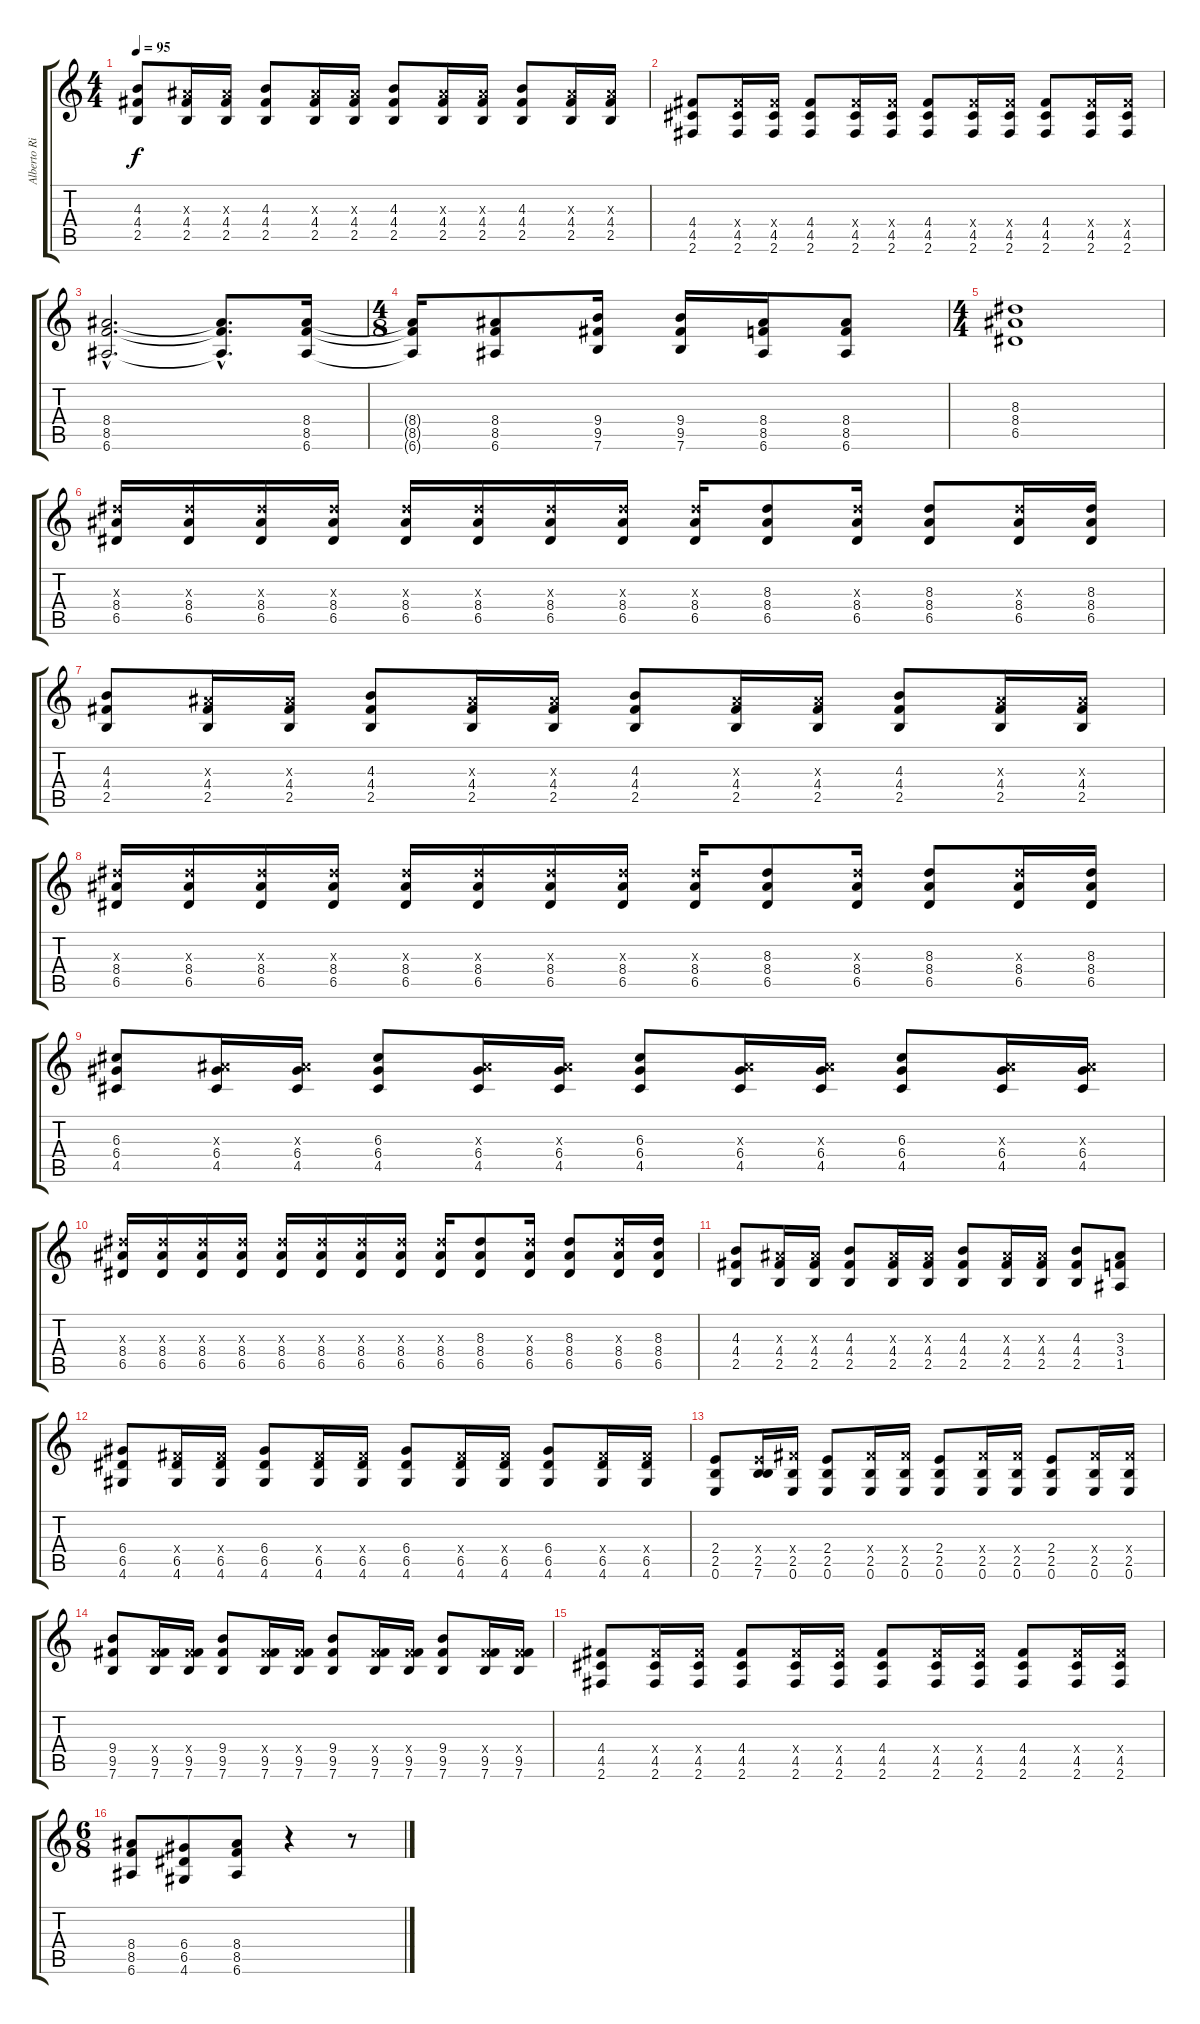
\track ("Alberto Rionda (Guitarra)" "Alberto Ri") {instrument distortionguitar}
\staff {score tabs}
\tuning (E4 B3 G3 D3 A2 E2) {hide}
\ts (4 4)
\tempo 95
\clef g2
\ks c
(4.3 4.4 2.5).8{dy f} (3.3{x} 4.4 2.5).16 (3.3{x} 4.4 2.5).16 (4.3 4.4 2.5).8 (3.3{x} 4.4 2.5).16 (3.3{x} 4.4 2.5).16 (4.3 4.4 2.5).8 (3.3{x} 4.4 2.5).16 (3.3{x} 4.4 2.5).16 (4.3 4.4 2.5).8 (3.3{x} 4.4 2.5).16 (3.3{x} 4.4 2.5).16 |
(4.4 4.5 2.6).8 (4.4{x} 4.5 2.6).16 (4.4{x} 4.5 2.6).16 (4.4 4.5 2.6).8 (4.4{x} 4.5 2.6).16 (4.4{x} 4.5 2.6).16 (4.4 4.5 2.6).8 (4.4{x} 4.5 2.6).16 (4.4{x} 4.5 2.6).16 (4.4 4.5 2.6).8 (4.4{x} 4.5 2.6).16 (4.4{x} 4.5 2.6).16 |
(8.4{hac} 8.5{hac} 6.6{hac}).2{d} (8.4{hac t} 8.5{hac t} 6.6{hac t}).8{d} (8.4 8.5 6.6).16 |
\ts (4 8)
(8.4{t} 8.5{t} 6.6{t}).16 (8.4 8.5 6.6).8 (9.4 9.5 7.6).16 (9.4 9.5 7.6).16 (8.4 8.5 6.6).16 (8.4 8.5 6.6).8 |
\ts (4 4)
(8.3 8.4 6.5).1 |
(8.3{x} 8.4 6.5).16 (8.3{x} 8.4 6.5).16 (8.3{x} 8.4 6.5).16 (8.3{x} 8.4 6.5).16 (8.3{x} 8.4 6.5).16 (8.3{x} 8.4 6.5).16 (8.3{x} 8.4 6.5).16 (8.3{x} 8.4 6.5).16 (8.3{x} 8.4 6.5).16 (8.3 8.4 6.5).8 (8.3{x} 8.4 6.5).16 (8.3 8.4 6.5).8 (8.3{x} 8.4 6.5).16 (8.3 8.4 6.5).16 |
(4.3 4.4 2.5).8 (3.3{x} 4.4 2.5).16 (3.3{x} 4.4 2.5).16 (4.3 4.4 2.5).8 (3.3{x} 4.4 2.5).16 (3.3{x} 4.4 2.5).16 (4.3 4.4 2.5).8 (3.3{x} 4.4 2.5).16 (3.3{x} 4.4 2.5).16 (4.3 4.4 2.5).8 (3.3{x} 4.4 2.5).16 (3.3{x} 4.4 2.5).16 |
(8.3{x} 8.4 6.5).16 (8.3{x} 8.4 6.5).16 (8.3{x} 8.4 6.5).16 (8.3{x} 8.4 6.5).16 (8.3{x} 8.4 6.5).16 (8.3{x} 8.4 6.5).16 (8.3{x} 8.4 6.5).16 (8.3{x} 8.4 6.5).16 (8.3{x} 8.4 6.5).16 (8.3 8.4 6.5).8 (8.3{x} 8.4 6.5).16 (8.3 8.4 6.5).8 (8.3{x} 8.4 6.5).16 (8.3 8.4 6.5).16 |
(6.3 6.4 4.5).8 (3.3{x} 6.4 4.5).16 (3.3{x} 6.4 4.5).16 (6.3 6.4 4.5).8 (3.3{x} 6.4 4.5).16 (3.3{x} 6.4 4.5).16 (6.3 6.4 4.5).8 (3.3{x} 6.4 4.5).16 (3.3{x} 6.4 4.5).16 (6.3 6.4 4.5).8 (3.3{x} 6.4 4.5).16 (3.3{x} 6.4 4.5).16 |
(8.3{x} 8.4 6.5).16 (8.3{x} 8.4 6.5).16 (8.3{x} 8.4 6.5).16 (8.3{x} 8.4 6.5).16 (8.3{x} 8.4 6.5).16 (8.3{x} 8.4 6.5).16 (8.3{x} 8.4 6.5).16 (8.3{x} 8.4 6.5).16 (8.3{x} 8.4 6.5).16 (8.3 8.4 6.5).8 (8.3{x} 8.4 6.5).16 (8.3 8.4 6.5).8 (8.3{x} 8.4 6.5).16 (8.3 8.4 6.5).16 |
(4.3 4.4 2.5).8 (3.3{x} 4.4 2.5).16 (3.3{x} 4.4 2.5).16 (4.3 4.4 2.5).8 (3.3{x} 4.4 2.5).16 (3.3{x} 4.4 2.5).16 (4.3 4.4 2.5).8 (3.3{x} 4.4 2.5).16 (3.3{x} 4.4 2.5).16 (4.3 4.4 2.5).8 (3.3 3.4 1.5).8 |
(6.4 6.5 4.6).8 (4.4{x} 6.5 4.6).16 (4.4{x} 6.5 4.6).16 (6.4 6.5 4.6).8 (4.4{x} 6.5 4.6).16 (4.4{x} 6.5 4.6).16 (6.4 6.5 4.6).8 (4.4{x} 6.5 4.6).16 (4.4{x} 6.5 4.6).16 (6.4 6.5 4.6).8 (4.4{x} 6.5 4.6).16 (4.4{x} 6.5 4.6).16 |
(2.4 2.5 0.6).8 (2.4{x} 2.5 7.6).16 (4.4{x} 2.5 0.6).16 (2.4 2.5 0.6).8 (4.4{x} 2.5 0.6).16 (4.4{x} 2.5 0.6).16 (2.4 2.5 0.6).8 (4.4{x} 2.5 0.6).16 (4.4{x} 2.5 0.6).16 (2.4 2.5 0.6).8 (4.4{x} 2.5 0.6).16 (4.4{x} 2.5 0.6).16 |
(9.4 9.5 7.6).8 (4.4{x} 9.5 7.6).16 (4.4{x} 9.5 7.6).16 (9.4 9.5 7.6).8 (4.4{x} 9.5 7.6).16 (4.4{x} 9.5 7.6).16 (9.4 9.5 7.6).8 (4.4{x} 9.5 7.6).16 (4.4{x} 9.5 7.6).16 (9.4 9.5 7.6).8 (4.4{x} 9.5 7.6).16 (4.4{x} 9.5 7.6).16 |
(4.4 4.5 2.6).8 (4.4{x} 4.5 2.6).16 (4.4{x} 4.5 2.6).16 (4.4 4.5 2.6).8 (4.4{x} 4.5 2.6).16 (4.4{x} 4.5 2.6).16 (4.4 4.5 2.6).8 (4.4{x} 4.5 2.6).16 (4.4{x} 4.5 2.6).16 (4.4 4.5 2.6).8 (4.4{x} 4.5 2.6).16 (4.4{x} 4.5 2.6).16 |
\ts (6 8)
(8.4 8.5 6.6).8 (6.4 6.5 4.6).8 (8.4 8.5 6.6).8 r.4 r.8
